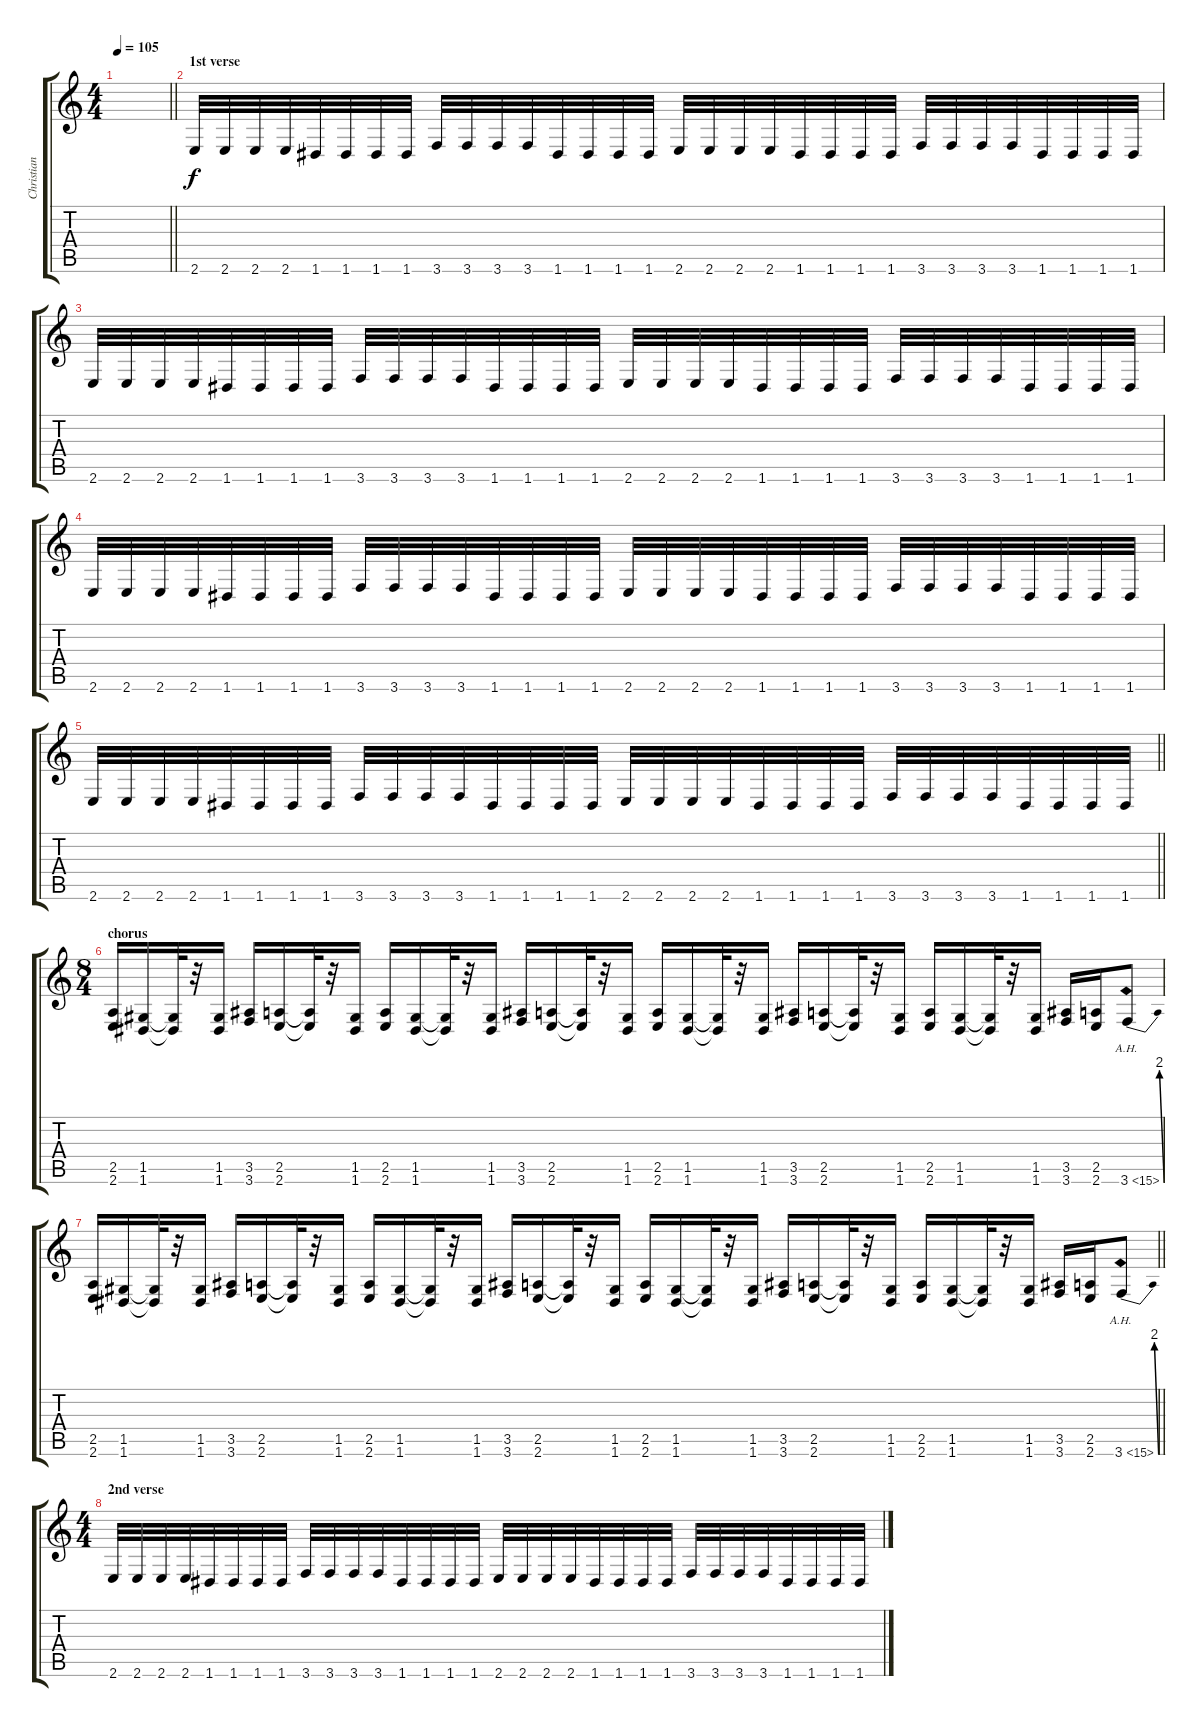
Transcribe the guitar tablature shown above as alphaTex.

\track ("Christian" "Christian") {instrument distortionguitar}
\staff {score tabs}
\tuning (D4 A3 F3 C3 G2 D2) {hide}
\ts (4 4)
\tempo 105
\clef g2
\barLineRight lightlight
\ks c
|
\section ("" "1st verse")
2.6.32 2.6.32 2.6.32 2.6.32 1.6.32 1.6.32 1.6.32 1.6.32 3.6.32 3.6.32 3.6.32 3.6.32 1.6.32 1.6.32 1.6.32 1.6.32 2.6.32 2.6.32 2.6.32 2.6.32 1.6.32 1.6.32 1.6.32 1.6.32 3.6.32 3.6.32 3.6.32 3.6.32 1.6.32 1.6.32 1.6.32 1.6.32 |
2.6.32 2.6.32 2.6.32 2.6.32 1.6.32 1.6.32 1.6.32 1.6.32 3.6.32 3.6.32 3.6.32 3.6.32 1.6.32 1.6.32 1.6.32 1.6.32 2.6.32 2.6.32 2.6.32 2.6.32 1.6.32 1.6.32 1.6.32 1.6.32 3.6.32 3.6.32 3.6.32 3.6.32 1.6.32 1.6.32 1.6.32 1.6.32 |
2.6.32 2.6.32 2.6.32 2.6.32 1.6.32 1.6.32 1.6.32 1.6.32 3.6.32 3.6.32 3.6.32 3.6.32 1.6.32 1.6.32 1.6.32 1.6.32 2.6.32 2.6.32 2.6.32 2.6.32 1.6.32 1.6.32 1.6.32 1.6.32 3.6.32 3.6.32 3.6.32 3.6.32 1.6.32 1.6.32 1.6.32 1.6.32 |
\barLineRight lightlight
2.6.32 2.6.32 2.6.32 2.6.32 1.6.32 1.6.32 1.6.32 1.6.32 3.6.32 3.6.32 3.6.32 3.6.32 1.6.32 1.6.32 1.6.32 1.6.32 2.6.32 2.6.32 2.6.32 2.6.32 1.6.32 1.6.32 1.6.32 1.6.32 3.6.32 3.6.32 3.6.32 3.6.32 1.6.32 1.6.32 1.6.32 1.6.32 |
\ts (8 4)
\section ("" "chorus")
(2.5 2.6).16 (1.5 1.6).16 (1.5{t} 1.6{t}).32 r.32 (1.5 1.6).16 (3.5 3.6).16 (2.5 2.6).16 (2.5{t} 2.6{t}).32 r.32 (1.5 1.6).16 (2.5 2.6).16 (1.5 1.6).16 (1.5{t} 1.6{t}).32 r.32 (1.5 1.6).16 (3.5 3.6).16 (2.5 2.6).16 (2.5{t} 2.6{t}).32 r.32 (1.5 1.6).16 (2.5 2.6).16 (1.5 1.6).16 (1.5{t} 1.6{t}).32 r.32 (1.5 1.6).16 (3.5 3.6).16 (2.5 2.6).16 (2.5{t} 2.6{t}).32 r.32 (1.5 1.6).16 (2.5 2.6).16 (1.5 1.6).16 (1.5{t} 1.6{t}).32 r.32 (1.5 1.6).16 (3.5 3.6).16 (2.5 2.6).16 3.6{be (bend 0 0 60 8) ah 12}.8 |
\barLineRight lightlight
(2.5 2.6).16 (1.5 1.6).16 (1.5{t} 1.6{t}).32 r.32 (1.5 1.6).16 (3.5 3.6).16 (2.5 2.6).16 (2.5{t} 2.6{t}).32 r.32 (1.5 1.6).16 (2.5 2.6).16 (1.5 1.6).16 (1.5{t} 1.6{t}).32 r.32 (1.5 1.6).16 (3.5 3.6).16 (2.5 2.6).16 (2.5{t} 2.6{t}).32 r.32 (1.5 1.6).16 (2.5 2.6).16 (1.5 1.6).16 (1.5{t} 1.6{t}).32 r.32 (1.5 1.6).16 (3.5 3.6).16 (2.5 2.6).16 (2.5{t} 2.6{t}).32 r.32 (1.5 1.6).16 (2.5 2.6).16 (1.5 1.6).16 (1.5{t} 1.6{t}).32 r.32 (1.5 1.6).16 (3.5 3.6).16 (2.5 2.6).16 3.6{be (bend 0 0 60 8) ah 12}.8 |
\ts (4 4)
\section ("" "2nd verse")
2.6.32 2.6.32 2.6.32 2.6.32 1.6.32 1.6.32 1.6.32 1.6.32 3.6.32 3.6.32 3.6.32 3.6.32 1.6.32 1.6.32 1.6.32 1.6.32 2.6.32 2.6.32 2.6.32 2.6.32 1.6.32 1.6.32 1.6.32 1.6.32 3.6.32 3.6.32 3.6.32 3.6.32 1.6.32 1.6.32 1.6.32 1.6.32
